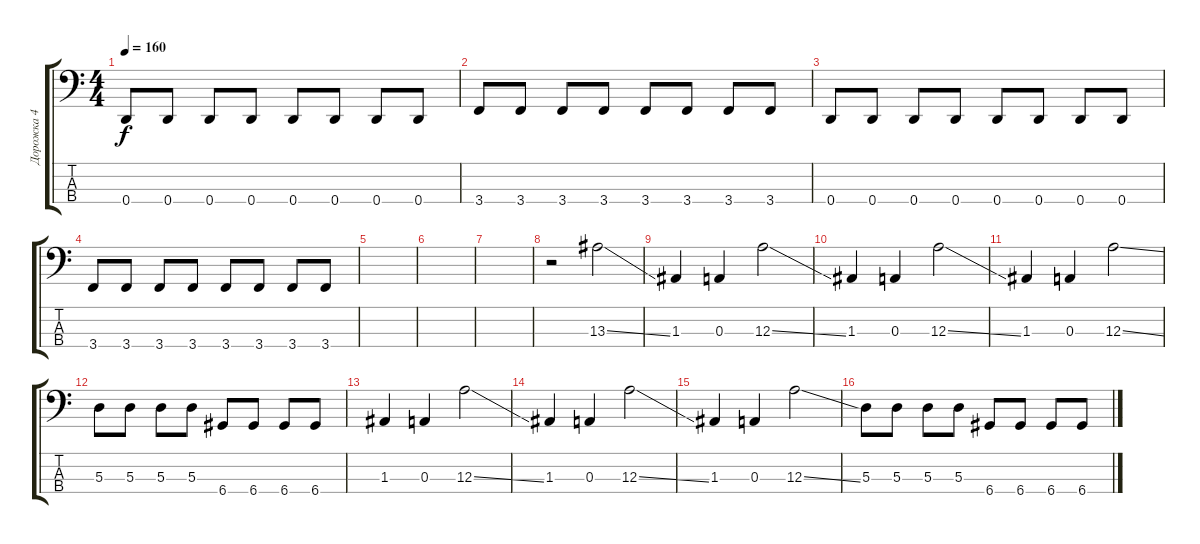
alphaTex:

\track ("Дорожка 4" "Дорожка 4") {instrument electricbassfinger}
\staff {score tabs}
\tuning (G2 D2 A1 D1) {hide}
\ts (4 4)
\tempo 160
\clef f4
\ks c
0.4.8{dy f} 0.4.8 0.4.8 0.4.8 0.4.8 0.4.8 0.4.8 0.4.8 |
3.4.8 3.4.8 3.4.8 3.4.8 3.4.8 3.4.8 3.4.8 3.4.8 |
0.4.8 0.4.8 0.4.8 0.4.8 0.4.8 0.4.8 0.4.8 0.4.8 |
3.4.8 3.4.8 3.4.8 3.4.8 3.4.8 3.4.8 3.4.8 3.4.8 |
|
|
|
r.2 13.3{ss}.2 |
1.3.4 0.3.4 12.3{ss}.2 |
1.3.4 0.3.4 12.3{ss}.2 |
1.3.4 0.3.4 12.3{ss}.2 |
5.3.8 5.3.8 5.3.8 5.3.8 6.4.8 6.4.8 6.4.8 6.4.8 |
1.3.4 0.3.4 12.3{ss}.2 |
1.3.4 0.3.4 12.3{ss}.2 |
1.3.4 0.3.4 12.3{ss}.2 |
5.3.8 5.3.8 5.3.8 5.3.8 6.4.8 6.4.8 6.4.8 6.4.8
